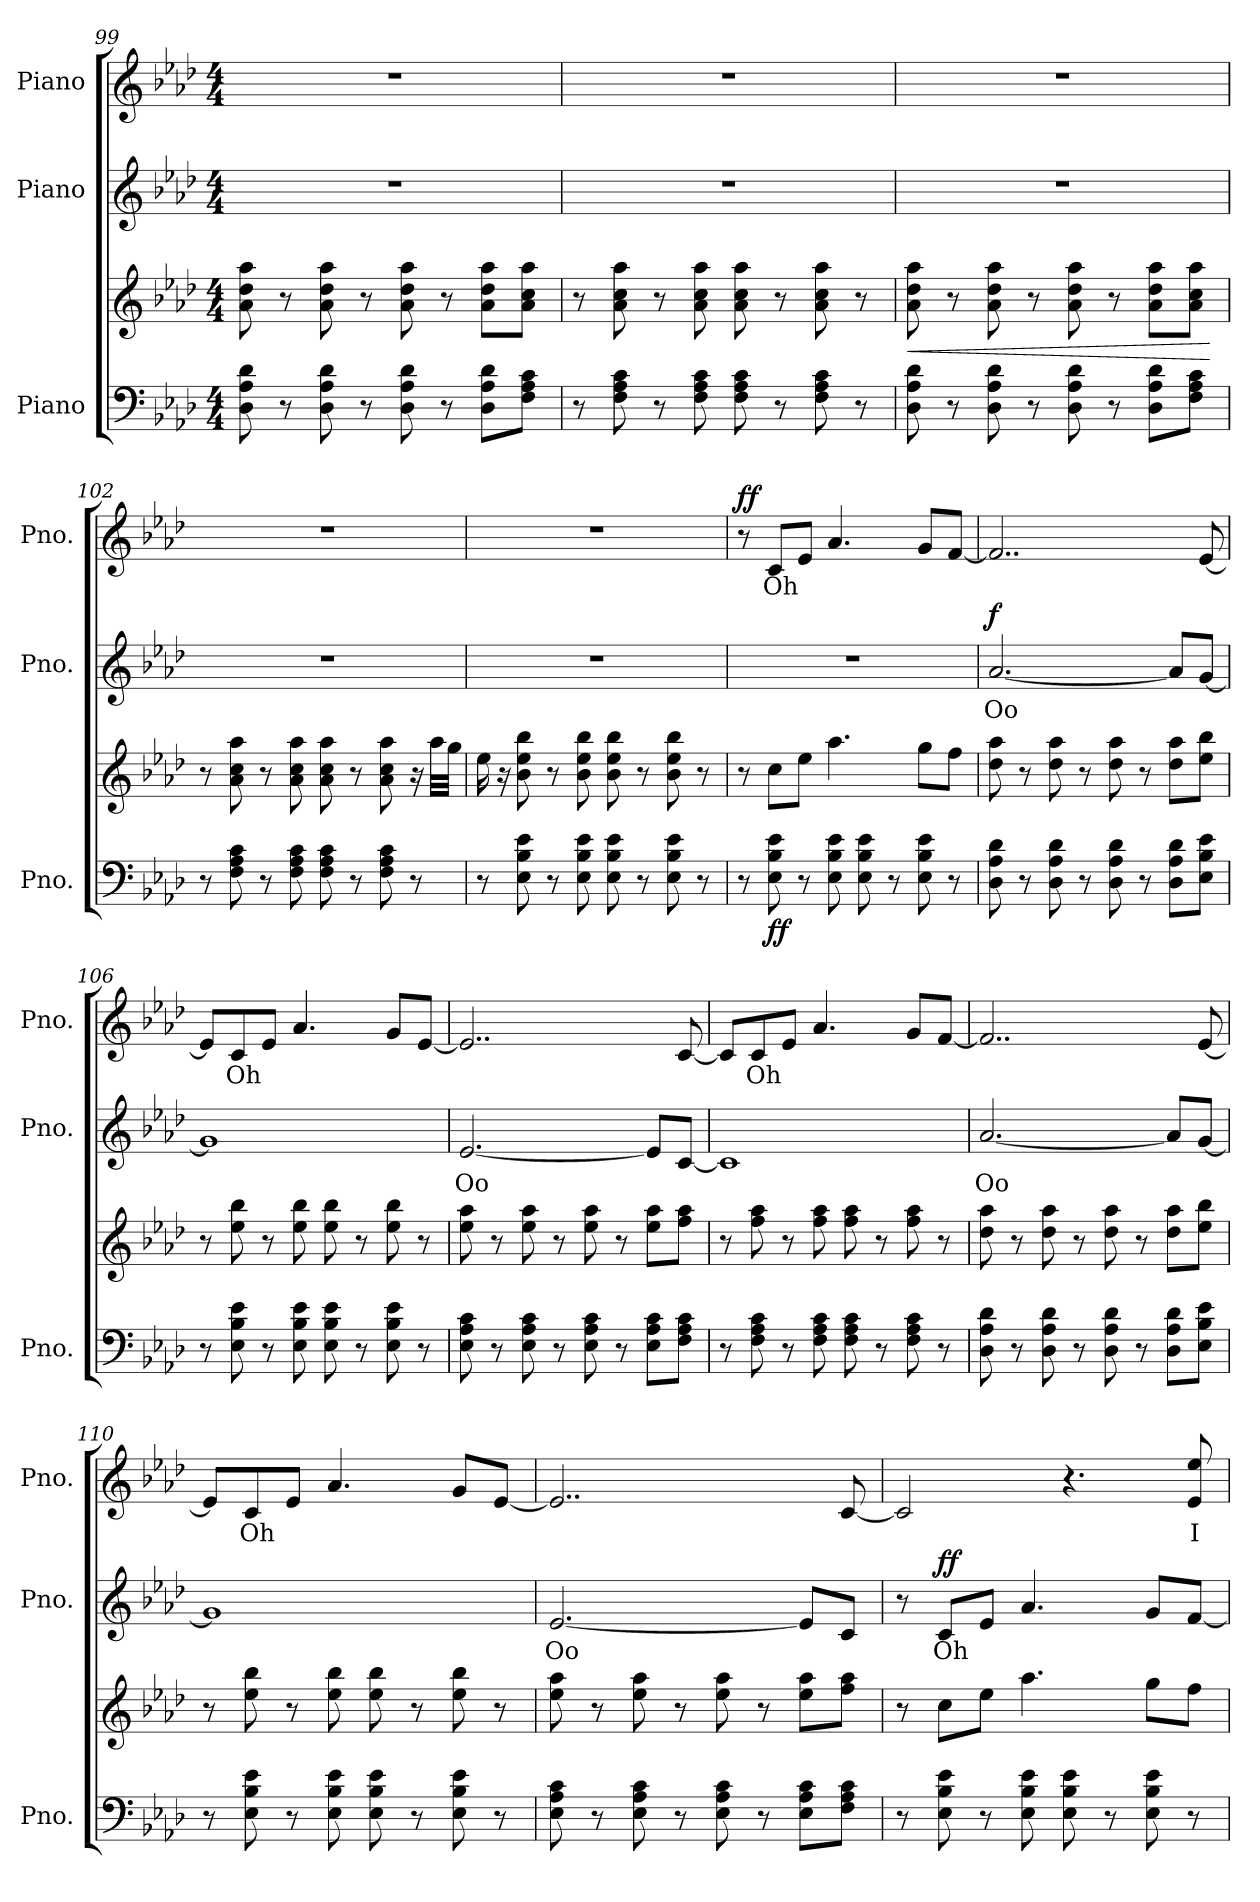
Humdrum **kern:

**kern	**kern	**dynam	**kern	**text	**dynam	**kern	**text	**dynam
*part3	*part3	*part3	*part2	*part2	*part2	*part1	*part1	*part1
*staff4	*staff3	*staff3/4	*staff2	*staff2	*staff2	*staff1	*staff1	*staff1
*I"Piano	*	*	*I"Piano	*	*	*I"Piano	*	*
*I'Pno.	*	*	*I'Pno.	*	*	*I'Pno.	*	*
*clefF4	*clefG2	*	*clefG2	*	*	*clefG2	*	*
*k[b-e-a-d-]	*k[b-e-a-d-]	*	*k[b-e-a-d-]	*	*	*k[b-e-a-d-]	*	*
*M4/4	*M4/4	*	*M4/4	*	*	*M4/4	*	*
=99	=99	=99	=99	=99	=99	=99	=99	=99
8D-\ 8A-\ 8d-\	8a-\ 8dd-\ 8aa-\	.	1r	.	.	1r	.	.
8r	8r	.	.	.	.	.	.	.
8D-\ 8A-\ 8d-\	8a-\ 8dd-\ 8aa-\	.	.	.	.	.	.	.
8r	8r	.	.	.	.	.	.	.
8D-\ 8A-\ 8d-\	8a-\ 8dd-\ 8aa-\	.	.	.	.	.	.	.
8r	8r	.	.	.	.	.	.	.
8D-\ 8A-\ 8d-\L	8a-\ 8dd-\ 8aa-\L	.	.	.	.	.	.	.
8F\ 8A-\ 8c\J	8a-\ 8cc\ 8aa-\J	.	.	.	.	.	.	.
=100	=100	=100	=100	=100	=100	=100	=100	=100
8r	8r	.	1r	.	.	1r	.	.
8F\ 8A-\ 8c\	8a-\ 8cc\ 8aa-\	.	.	.	.	.	.	.
8r	8r	.	.	.	.	.	.	.
8F\ 8A-\ 8c\	8a-\ 8cc\ 8aa-\	.	.	.	.	.	.	.
8F\ 8A-\ 8c\	8a-\ 8cc\ 8aa-\	.	.	.	.	.	.	.
8r	8r	.	.	.	.	.	.	.
8F\ 8A-\ 8c\	8a-\ 8cc\ 8aa-\	.	.	.	.	.	.	.
8r	8r	.	.	.	.	.	.	.
=101	=101	=101	=101	=101	=101	=101	=101	=101
!	!	!LO:HP:b	!	!	!	!	!	!
8D-\ 8A-\ 8d-\	8a-\ 8dd-\ 8aa-\	<	1r	.	.	1r	.	.
8r	8r	.	.	.	.	.	.	.
8D-\ 8A-\ 8d-\	8a-\ 8dd-\ 8aa-\	.	.	.	.	.	.	.
8r	8r	.	.	.	.	.	.	.
8D-\ 8A-\ 8d-\	8a-\ 8dd-\ 8aa-\	.	.	.	.	.	.	.
8r	8r	.	.	.	.	.	.	.
8D-\ 8A-\ 8d-\L	8a-\ 8dd-\ 8aa-\L	.	.	.	.	.	.	.
8F\ 8A-\ 8c\J	8a-\ 8cc\ 8aa-\J	.	.	.	.	.	.	.
.	.	[	.	.	.	.	.	.
=102	=102	=102	=102	=102	=102	=102	=102	=102
8r	8r	.	1r	.	.	1r	.	.
8F\ 8A-\ 8c\	8a-\ 8cc\ 8aa-\	.	.	.	.	.	.	.
8r	8r	.	.	.	.	.	.	.
8F\ 8A-\ 8c\	8a-\ 8cc\ 8aa-\	.	.	.	.	.	.	.
8F\ 8A-\ 8c\	8a-\ 8cc\ 8aa-\	.	.	.	.	.	.	.
8r	8r	.	.	.	.	.	.	.
8F\ 8A-\ 8c\	8a-\ 8cc\ 8aa-\	.	.	.	.	.	.	.
8r	16r	.	.	.	.	.	.	.
.	32aa-\LLL	.	.	.	.	.	.	.
.	32gg\JJJ	.	.	.	.	.	.	.
!!LO:LB:g=z
=103	=103	=103	=103	=103	=103	=103	=103	=103
8r	16ee-\	.	1r	.	.	1r	.	.
.	16r	.	.	.	.	.	.	.
8E-\ 8B-\ 8e-\	8b-\ 8ee-\ 8bb-\	.	.	.	.	.	.	.
8r	8r	.	.	.	.	.	.	.
8E-\ 8B-\ 8e-\	8b-\ 8ee-\ 8bb-\	.	.	.	.	.	.	.
8E-\ 8B-\ 8e-\	8b-\ 8ee-\ 8bb-\	.	.	.	.	.	.	.
8r	8r	.	.	.	.	.	.	.
8E-\ 8B-\ 8e-\	8b-\ 8ee-\ 8bb-\	.	.	.	.	.	.	.
8r	8r	.	.	.	.	.	.	.
=104	=104	=104	=104	=104	=104	=104	=104	=104
!	!	!	!	!	!	!	!	!LO:DY:b
8r	8r	.	1r	.	.	8r	.	ff
!	!	!LO:DY:b=2	!	!	!	!	!LO:LY:b	!
!	!	!LO:DY:n=1:b	!	!	!	!	!	!
8E-\ 8B-\ 8e-\	8cc\L	f f	.	.	.	8c/L	Oh	.
8r	8ee-\J	.	.	.	.	8e-/J	.	.
8E-\ 8B-\ 8e-\	4.aa-\	.	.	.	.	4.a-/	.	.
8E-\ 8B-\ 8e-\	.	.	.	.	.	.	.	.
8r	.	.	.	.	.	.	.	.
8E-\ 8B-\ 8e-\	8gg\L	.	.	.	.	8g/L	.	.
8r	8ff\J	.	.	.	.	[8f/J	.	.
=105	=105	=105	=105	=105	=105	=105	=105	=105
!	!	!	!	!LO:LY:b	!LO:DY:b	!	!	!
8D-\ 8A-\ 8d-\	8dd-\ 8aa-\	.	[2.a-/	Oo	f	2..f/]	.	.
8r	8r	.	.	.	.	.	.	.
8D-\ 8A-\ 8d-\	8dd-\ 8aa-\	.	.	.	.	.	.	.
8r	8r	.	.	.	.	.	.	.
8D-\ 8A-\ 8d-\	8dd-\ 8aa-\	.	.	.	.	.	.	.
8r	8r	.	.	.	.	.	.	.
8D-\ 8A-\ 8d-\L	8dd-\ 8aa-\L	.	8a-/L]	.	.	.	.	.
8E-\ 8B-\ 8e-\J	8ee-\ 8bb-\J	.	[8g/J	.	.	[8e-/	.	.
=106	=106	=106	=106	=106	=106	=106	=106	=106
8r	8r	.	1g]	.	.	8e-/L]	.	.
!	!	!	!	!	!	!	!LO:LY:b	!
8E-\ 8B-\ 8e-\	8ee-\ 8bb-\	.	.	.	.	8c/	Oh	.
8r	8r	.	.	.	.	8e-/J	.	.
8E-\ 8B-\ 8e-\	8ee-\ 8bb-\	.	.	.	.	4.a-/	.	.
8E-\ 8B-\ 8e-\	8ee-\ 8bb-\	.	.	.	.	.	.	.
8r	8r	.	.	.	.	.	.	.
8E-\ 8B-\ 8e-\	8ee-\ 8bb-\	.	.	.	.	8g/L	.	.
8r	8r	.	.	.	.	[8e-/J	.	.
=107	=107	=107	=107	=107	=107	=107	=107	=107
!	!	!	!	!LO:LY:b	!	!	!	!
8E-\ 8A-\ 8c\	8ee-\ 8aa-\	.	[2.e-/	Oo	.	2..e-/]	.	.
8r	8r	.	.	.	.	.	.	.
8E-\ 8A-\ 8c\	8ee-\ 8aa-\	.	.	.	.	.	.	.
8r	8r	.	.	.	.	.	.	.
8E-\ 8A-\ 8c\	8ee-\ 8aa-\	.	.	.	.	.	.	.
8r	8r	.	.	.	.	.	.	.
8E-\ 8A-\ 8c\L	8ee-\ 8aa-\L	.	8e-/L]	.	.	.	.	.
8F\ 8A-\ 8c\J	8ff\ 8aa-\J	.	[8c/J	.	.	[8c/	.	.
!!LO:PB:g=z
=108	=108	=108	=108	=108	=108	=108	=108	=108
8r	8r	.	1c]	.	.	8c/L]	.	.
!	!	!	!	!	!	!	!LO:LY:b	!
8F\ 8A-\ 8c\	8ff\ 8aa-\	.	.	.	.	8c/	Oh	.
8r	8r	.	.	.	.	8e-/J	.	.
8F\ 8A-\ 8c\	8ff\ 8aa-\	.	.	.	.	4.a-/	.	.
8F\ 8A-\ 8c\	8ff\ 8aa-\	.	.	.	.	.	.	.
8r	8r	.	.	.	.	.	.	.
8F\ 8A-\ 8c\	8ff\ 8aa-\	.	.	.	.	8g/L	.	.
8r	8r	.	.	.	.	[8f/J	.	.
=109	=109	=109	=109	=109	=109	=109	=109	=109
!	!	!	!	!LO:LY:b	!	!	!	!
8D-\ 8A-\ 8d-\	8dd-\ 8aa-\	.	[2.a-/	Oo	.	2..f/]	.	.
8r	8r	.	.	.	.	.	.	.
8D-\ 8A-\ 8d-\	8dd-\ 8aa-\	.	.	.	.	.	.	.
8r	8r	.	.	.	.	.	.	.
8D-\ 8A-\ 8d-\	8dd-\ 8aa-\	.	.	.	.	.	.	.
8r	8r	.	.	.	.	.	.	.
8D-\ 8A-\ 8d-\L	8dd-\ 8aa-\L	.	8a-/L]	.	.	.	.	.
8E-\ 8B-\ 8e-\J	8ee-\ 8bb-\J	.	[8g/J	.	.	[8e-/	.	.
=110	=110	=110	=110	=110	=110	=110	=110	=110
8r	8r	.	1g]	.	.	8e-/L]	.	.
!	!	!	!	!	!	!	!LO:LY:b	!
8E-\ 8B-\ 8e-\	8ee-\ 8bb-\	.	.	.	.	8c/	Oh	.
8r	8r	.	.	.	.	8e-/J	.	.
8E-\ 8B-\ 8e-\	8ee-\ 8bb-\	.	.	.	.	4.a-/	.	.
8E-\ 8B-\ 8e-\	8ee-\ 8bb-\	.	.	.	.	.	.	.
8r	8r	.	.	.	.	.	.	.
8E-\ 8B-\ 8e-\	8ee-\ 8bb-\	.	.	.	.	8g/L	.	.
8r	8r	.	.	.	.	[8e-/J	.	.
=111	=111	=111	=111	=111	=111	=111	=111	=111
!	!	!	!	!LO:LY:b	!	!	!	!
8E-\ 8A-\ 8c\	8ee-\ 8aa-\	.	[2.e-/	Oo	.	2..e-/]	.	.
8r	8r	.	.	.	.	.	.	.
8E-\ 8A-\ 8c\	8ee-\ 8aa-\	.	.	.	.	.	.	.
8r	8r	.	.	.	.	.	.	.
8E-\ 8A-\ 8c\	8ee-\ 8aa-\	.	.	.	.	.	.	.
8r	8r	.	.	.	.	.	.	.
8E-\ 8A-\ 8c\L	8ee-\ 8aa-\L	.	8e-/L]	.	.	.	.	.
8F\ 8A-\ 8c\J	8ff\ 8aa-\J	.	8c/J	.	.	[8c/	.	.
=112	=112	=112	=112	=112	=112	=112	=112	=112
8r	8r	.	8r	.	.	2c/]	.	.
!	!	!	!	!LO:LY:b	!LO:DY:b	!	!	!
8E-\ 8B-\ 8e-\	8cc\L	.	8c/L	Oh	ff	.	.	.
8r	8ee-\J	.	8e-/J	.	.	.	.	.
8E-\ 8B-\ 8e-\	4.aa-\	.	4.a-/	.	.	.	.	.
8E-\ 8B-\ 8e-\	.	.	.	.	.	4.r	.	.
8r	.	.	.	.	.	.	.	.
8E-\ 8B-\ 8e-\	8gg\L	.	8g/L	.	.	.	.	.
!	!	!	!	!	!	!	!LO:LY:b	!
8r	8ff\J	.	[8f/J	.	.	8e-/ 8ee-/	I	.
=	=	=	=	=	=	=	=	=
*-	*-	*-	*-	*-	*-	*-	*-	*-
